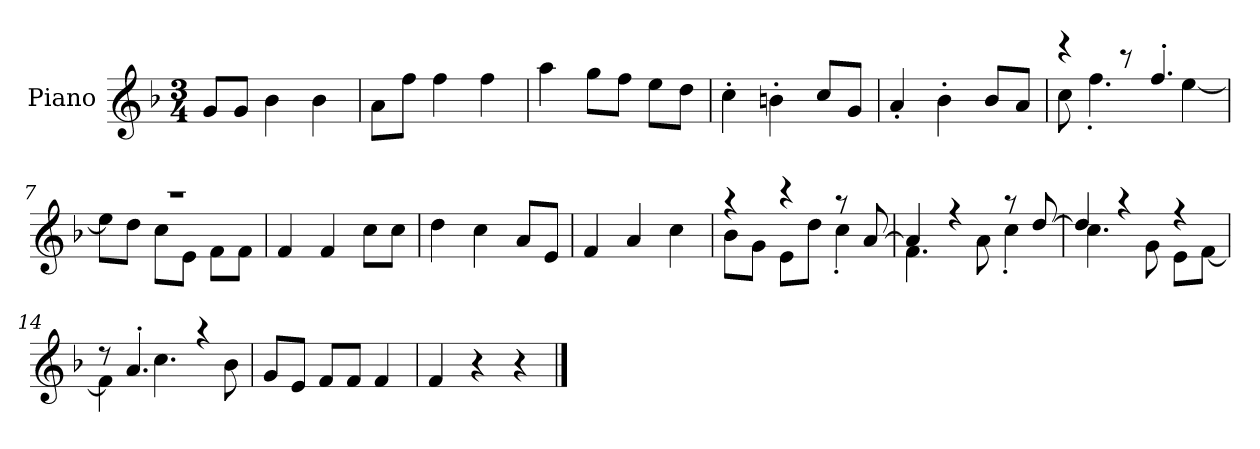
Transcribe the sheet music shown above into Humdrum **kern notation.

**kern
*part1
*staff1
*I"Piano
*I'P-no
*clefG2
*k[b-]
*M3/4
*MM177
=1
8g/L
8g/J
4b-\
4b-\
=2
8a\L
8ff\J
4ff\
4ff\
=3
4aa\
8gg\L
8ff\J
8ee\L
8dd\J
=4
4cc'\
4bn'\
8cc/L
8g/J
=5
4a'/
4b-'\
8b-/L
8a/J
=6
*^
4r	8cc\
.	4.ff'\
8r	.
4.ff'/	.
.	[4ee\
=7	=7
2.r	8ee\L]
.	8dd\J
.	8cc\L
.	8e\J
.	8f\L
.	8f\J
*v	*v
!!LO:LB:g=z
=8
4f/
4f/
8cc\L
8cc\J
=9
4dd\
4cc\
8a/L
8e/J
=10
4f/
4a/
4cc\
=11
*^
4r	8b-\L
.	8g\J
4r	8e\L
.	8dd\J
8r	4cc'\
[8a/	.
=12	=12
4a/]	4.f\
4r	.
.	8a\
8r	4cc'\
[8dd/	.
=13	=13
4dd/]	4.cc\
4r	.
.	8g\
4r	8e\L
.	[8f\J
=14	=14
8r	4f\]
4.a'/	.
.	4.cc\
4r	.
.	8b-\
*v	*v
=15
8g/L
8e/J
8f/L
8f/J
4f/
!!LO:LB:g=z
=16
4f/
4r
4r
==
*-
